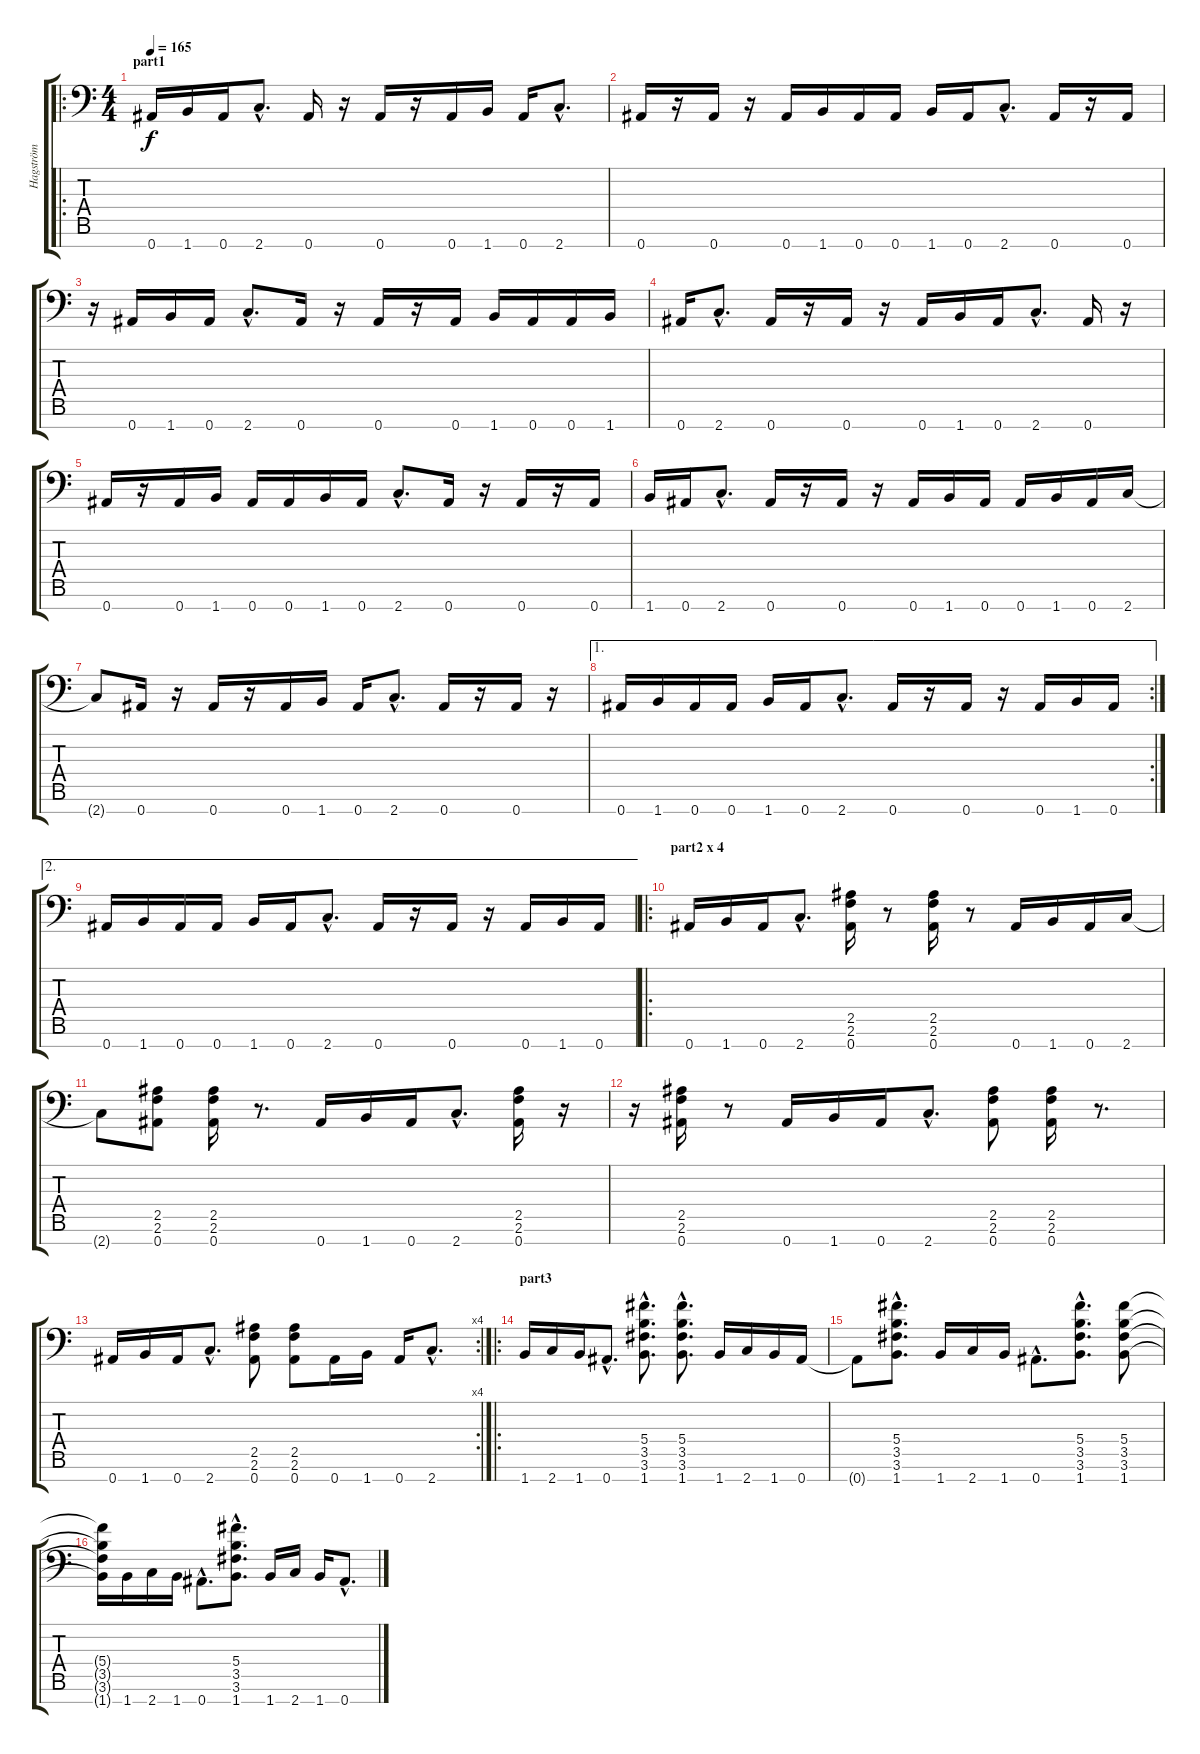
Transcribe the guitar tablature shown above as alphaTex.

\track ("Hagström" "Hagström") {instrument distortionguitar}
\staff {score tabs}
\tuning (Eb4 Bb3 Gb3 Db3 Ab2 Eb2 Bb1) {hide}
\ro
\ts (4 4)
\section ("" "part1")
\tempo 165
\clef f4
\ks c
0.7.16{dy f instrument distortionguitar} 1.7.16 0.7.16 2.7{hac}.8{d} 0.7.16 r.16 0.7.16 r.16 0.7.16 1.7.16 0.7.16 2.7{hac}.8{d} |
0.7.16 r.16 0.7.16 r.16 0.7.16 1.7.16 0.7.16 0.7.16 1.7.16 0.7.16 2.7{hac}.8{d} 0.7.16 r.16 0.7.16 |
r.16 0.7.16 1.7.16 0.7.16 2.7{hac}.8{d} 0.7.16 r.16 0.7.16 r.16 0.7.16 1.7.16 0.7.16 0.7.16 1.7.16 |
0.7.16 2.7{hac}.8{d} 0.7.16 r.16 0.7.16 r.16 0.7.16 1.7.16 0.7.16 2.7{hac}.8{d} 0.7.16 r.16 |
0.7.16 r.16 0.7.16 1.7.16 0.7.16 0.7.16 1.7.16 0.7.16 2.7{hac}.8{d} 0.7.16 r.16 0.7.16 r.16 0.7.16 |
1.7.16 0.7.16 2.7{hac}.8{d} 0.7.16 r.16 0.7.16 r.16 0.7.16 1.7.16 0.7.16 0.7.16 1.7.16 0.7.16 2.7.16 |
2.7{t}.8 0.7.16 r.16 0.7.16 r.16 0.7.16 1.7.16 0.7.16 2.7{hac}.8{d} 0.7.16 r.16 0.7.16 r.16 |
\ae 1
\rc 2
0.7.16 1.7.16 0.7.16 0.7.16 1.7.16 0.7.16 2.7{hac}.8{d} 0.7.16 r.16 0.7.16 r.16 0.7.16 1.7.16 0.7.16 |
\ae 2
0.7.16 1.7.16 0.7.16 0.7.16 1.7.16 0.7.16 2.7{hac}.8{d} 0.7.16 r.16 0.7.16 r.16 0.7.16 1.7.16 0.7.16 |
\ro
\section ("" "part2 x 4")
0.7.16 1.7.16 0.7.16 2.7{hac}.8{d} (2.5 2.6 0.7).16 r.8 (2.5 2.6 0.7).16 r.8 0.7.16 1.7.16 0.7.16 2.7.16 |
2.7{t}.8 (2.5 2.6 0.7).8 (2.5 2.6 0.7).16 r.8{d} 0.7.16 1.7.16 0.7.16 2.7{hac}.8{d} (2.5 2.6 0.7).16 r.16 |
r.16 (2.5 2.6 0.7).16 r.8 0.7.16 1.7.16 0.7.16 2.7{hac}.8{d} (2.5 2.6 0.7).8 (2.5 2.6 0.7).16 r.8{d} |
\rc 4
0.7.16 1.7.16 0.7.16 2.7{hac}.8{d} (2.5 2.6 0.7).8 (2.5 2.6 0.7).8 0.7.16 1.7.16 0.7.16 2.7{hac}.8{d} |
\ro
\section ("" "part3")
1.7.16 2.7.16 1.7.16 0.7{hac}.8{d} (5.4{hac} 3.5{hac} 3.6{hac} 1.7{hac}).8{d} (5.4{hac} 3.5{hac} 3.6{hac} 1.7{hac}).8{d} 1.7.16 2.7.16 1.7.16 0.7.16 |
0.7{t}.8 (5.4{hac} 3.5{hac} 3.6{hac} 1.7{hac}).8{d} 1.7.16 2.7.16 1.7.16 0.7{hac}.8{d} (5.4{hac} 3.5{hac} 3.6{hac} 1.7{hac}).8{d} (5.4 3.5 3.6 1.7).8 |
(5.4{t} 3.5{t} 3.6{t} 1.7{t}).16 1.7.16 2.7.16 1.7.16 0.7{hac}.8{d} (5.4{hac} 3.5{hac} 3.6{hac} 1.7{hac}).8{d} 1.7.16 2.7.16 1.7.16 0.7{hac}.8{d}
